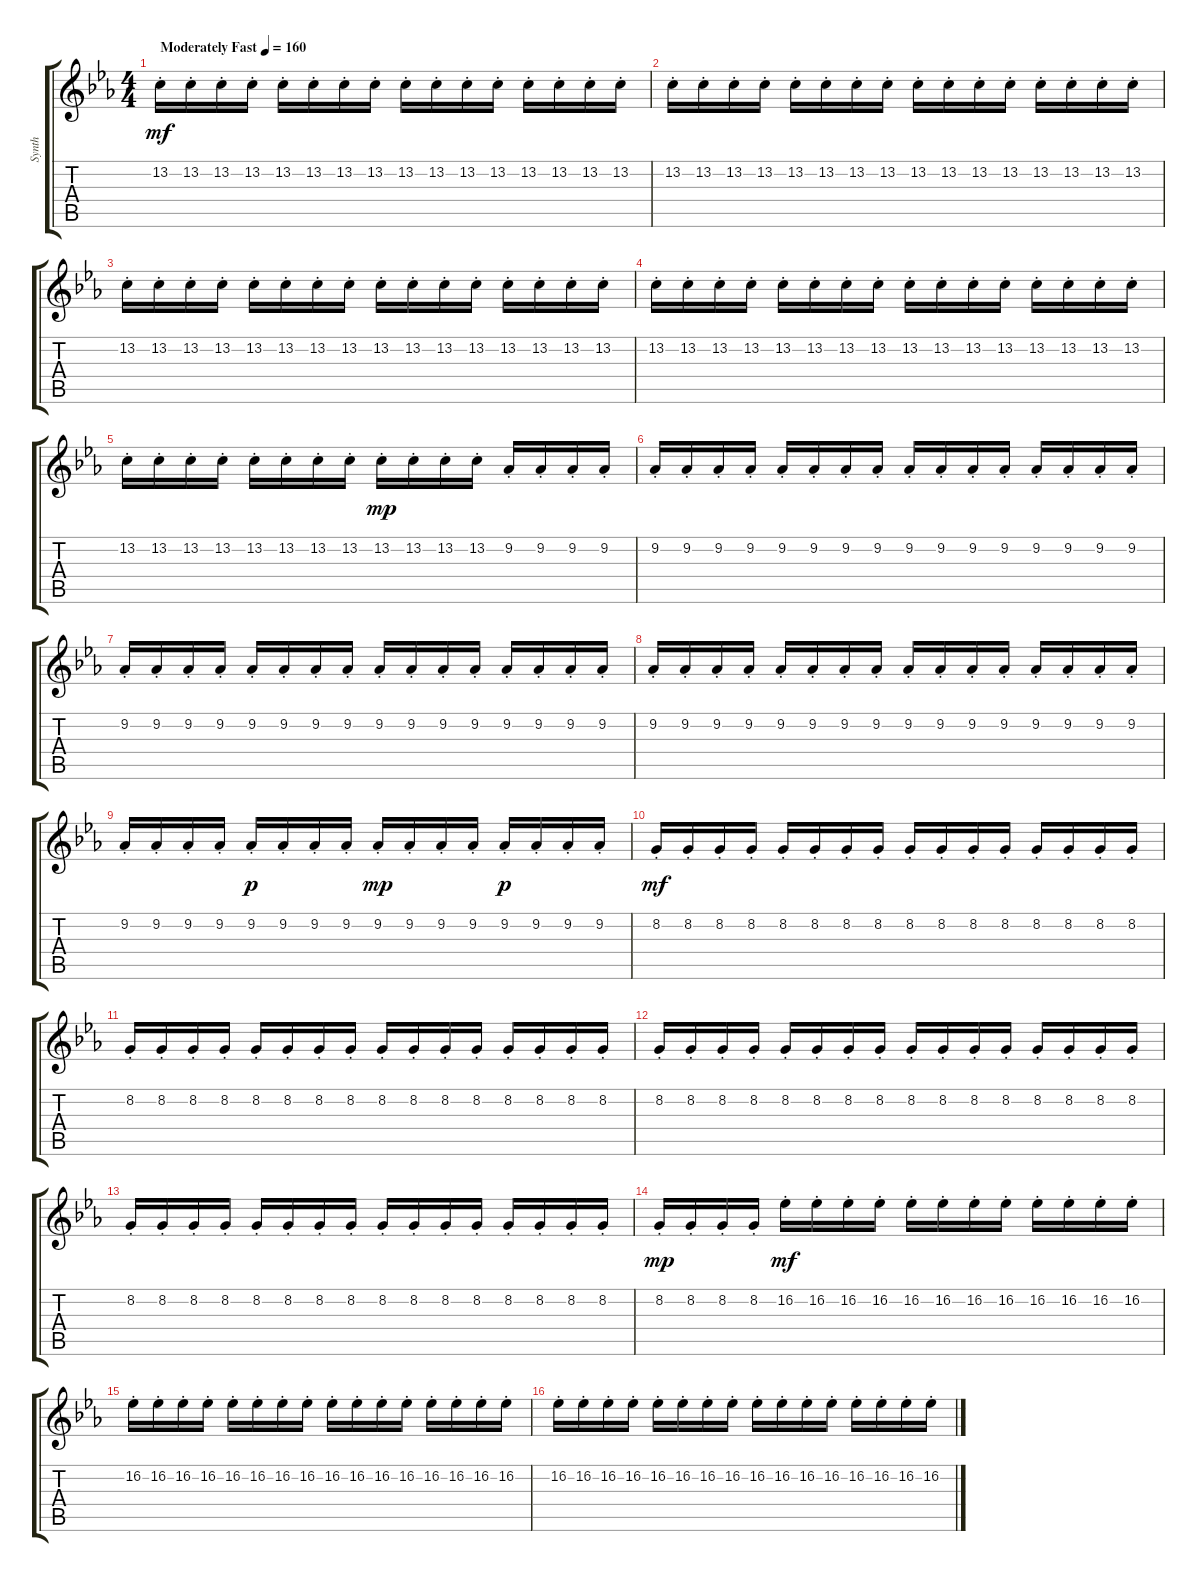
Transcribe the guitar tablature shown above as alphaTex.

\track ("Synth" "Synth") {instrument stringensemble1}
\staff {score tabs}
\tuning (E4 B3 G3 D3 A2 E2) {hide}
\ts (4 4)
\tempo (160 "Moderately Fast")
\clef g2
\ks cminor
13.2{st}.16{dy mf instrument stringensemble1} 13.2{st}.16 13.2{st}.16 13.2{st}.16 13.2{st}.16 13.2{st}.16 13.2{st}.16 13.2{st}.16 13.2{st}.16 13.2{st}.16 13.2{st}.16 13.2{st}.16 13.2{st}.16 13.2{st}.16 13.2{st}.16 13.2{st}.16 |
13.2{st}.16 13.2{st}.16 13.2{st}.16 13.2{st}.16 13.2{st}.16 13.2{st}.16 13.2{st}.16 13.2{st}.16 13.2{st}.16 13.2{st}.16 13.2{st}.16 13.2{st}.16 13.2{st}.16 13.2{st}.16 13.2{st}.16 13.2{st}.16 |
13.2{st}.16 13.2{st}.16 13.2{st}.16 13.2{st}.16 13.2{st}.16 13.2{st}.16 13.2{st}.16 13.2{st}.16 13.2{st}.16 13.2{st}.16 13.2{st}.16 13.2{st}.16 13.2{st}.16 13.2{st}.16 13.2{st}.16 13.2{st}.16 |
13.2{st}.16 13.2{st}.16 13.2{st}.16 13.2{st}.16 13.2{st}.16 13.2{st}.16 13.2{st}.16 13.2{st}.16 13.2{st}.16 13.2{st}.16 13.2{st}.16 13.2{st}.16 13.2{st}.16 13.2{st}.16 13.2{st}.16 13.2{st}.16 |
13.2{st}.16 13.2{st}.16 13.2{st}.16 13.2{st}.16 13.2{st}.16 13.2{st}.16 13.2{st}.16 13.2{st}.16 13.2{st}.16{dy mp} 13.2{st}.16 13.2{st}.16 13.2{st}.16 9.2{st}.16 9.2{st}.16 9.2{st}.16 9.2{st}.16 |
9.2{st}.16 9.2{st}.16 9.2{st}.16 9.2{st}.16 9.2{st}.16 9.2{st}.16 9.2{st}.16 9.2{st}.16 9.2{st}.16 9.2{st}.16 9.2{st}.16 9.2{st}.16 9.2{st}.16 9.2{st}.16 9.2{st}.16 9.2{st}.16 |
9.2{st}.16 9.2{st}.16 9.2{st}.16 9.2{st}.16 9.2{st}.16 9.2{st}.16 9.2{st}.16 9.2{st}.16 9.2{st}.16 9.2{st}.16 9.2{st}.16 9.2{st}.16 9.2{st}.16 9.2{st}.16 9.2{st}.16 9.2{st}.16 |
9.2{st}.16 9.2{st}.16 9.2{st}.16 9.2{st}.16 9.2{st}.16 9.2{st}.16 9.2{st}.16 9.2{st}.16 9.2{st}.16 9.2{st}.16 9.2{st}.16 9.2{st}.16 9.2{st}.16 9.2{st}.16 9.2{st}.16 9.2{st}.16 |
9.2{st}.16 9.2{st}.16 9.2{st}.16 9.2{st}.16 9.2{st}.16{dy p} 9.2{st}.16 9.2{st}.16 9.2{st}.16 9.2{st}.16{dy mp} 9.2{st}.16 9.2{st}.16 9.2{st}.16 9.2{st}.16{dy p} 9.2{st}.16 9.2{st}.16 9.2{st}.16 |
8.2{st}.16{dy mf} 8.2{st}.16 8.2{st}.16 8.2{st}.16 8.2{st}.16 8.2{st}.16 8.2{st}.16 8.2{st}.16 8.2{st}.16 8.2{st}.16 8.2{st}.16 8.2{st}.16 8.2{st}.16 8.2{st}.16 8.2{st}.16 8.2{st}.16 |
8.2{st}.16 8.2{st}.16 8.2{st}.16 8.2{st}.16 8.2{st}.16 8.2{st}.16 8.2{st}.16 8.2{st}.16 8.2{st}.16 8.2{st}.16 8.2{st}.16 8.2{st}.16 8.2{st}.16 8.2{st}.16 8.2{st}.16 8.2{st}.16 |
8.2{st}.16 8.2{st}.16 8.2{st}.16 8.2{st}.16 8.2{st}.16 8.2{st}.16 8.2{st}.16 8.2{st}.16 8.2{st}.16 8.2{st}.16 8.2{st}.16 8.2{st}.16 8.2{st}.16 8.2{st}.16 8.2{st}.16 8.2{st}.16 |
8.2{st}.16 8.2{st}.16 8.2{st}.16 8.2{st}.16 8.2{st}.16 8.2{st}.16 8.2{st}.16 8.2{st}.16 8.2{st}.16 8.2{st}.16 8.2{st}.16 8.2{st}.16 8.2{st}.16 8.2{st}.16 8.2{st}.16 8.2{st}.16 |
8.2{st}.16{dy mp} 8.2{st}.16 8.2{st}.16 8.2{st}.16 16.2{st}.16{dy mf} 16.2{st}.16 16.2{st}.16 16.2{st}.16 16.2{st}.16 16.2{st}.16 16.2{st}.16 16.2{st}.16 16.2{st}.16 16.2{st}.16 16.2{st}.16 16.2{st}.16 |
16.2{st}.16 16.2{st}.16 16.2{st}.16 16.2{st}.16 16.2{st}.16 16.2{st}.16 16.2{st}.16 16.2{st}.16 16.2{st}.16 16.2{st}.16 16.2{st}.16 16.2{st}.16 16.2{st}.16 16.2{st}.16 16.2{st}.16 16.2{st}.16 |
16.2{st}.16 16.2{st}.16 16.2{st}.16 16.2{st}.16 16.2{st}.16 16.2{st}.16 16.2{st}.16 16.2{st}.16 16.2{st}.16 16.2{st}.16 16.2{st}.16 16.2{st}.16 16.2{st}.16 16.2{st}.16 16.2{st}.16 16.2{st}.16
